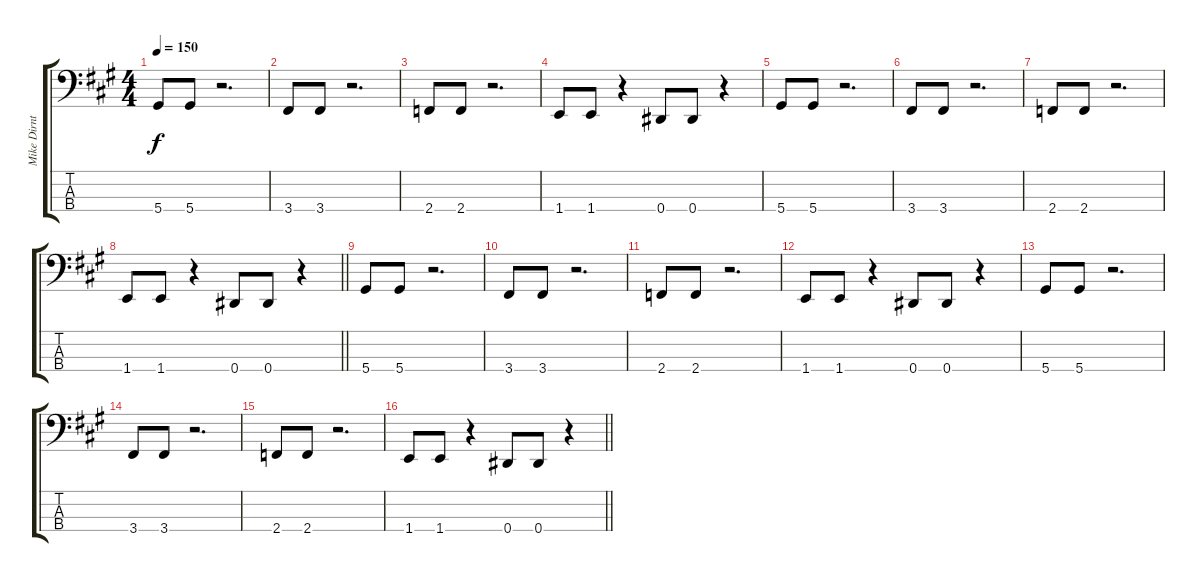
\track ("Mike Dirnt" "Mike Dirnt") {instrument electricbassfinger}
\staff {score tabs}
\tuning (Gb2 Db2 Ab1 Eb1) {hide}
\ts (4 4)
\tempo 150
\clef f4
\ks a
5.4.8{dy f} 5.4.8 r.2{d} |
3.4.8 3.4.8 r.2{d} |
2.4.8 2.4.8 r.2{d} |
1.4.8 1.4.8 r.4 0.4.8 0.4.8 r.4 |
5.4.8 5.4.8 r.2{d} |
3.4.8 3.4.8 r.2{d} |
2.4.8 2.4.8 r.2{d} |
\barLineRight lightlight
1.4.8 1.4.8 r.4 0.4.8 0.4.8 r.4 |
5.4.8 5.4.8 r.2{d} |
3.4.8 3.4.8 r.2{d} |
2.4.8 2.4.8 r.2{d} |
1.4.8 1.4.8 r.4 0.4.8 0.4.8 r.4 |
5.4.8 5.4.8 r.2{d} |
3.4.8 3.4.8 r.2{d} |
2.4.8 2.4.8 r.2{d} |
\barLineRight lightlight
1.4.8 1.4.8 r.4 0.4.8 0.4.8 r.4
